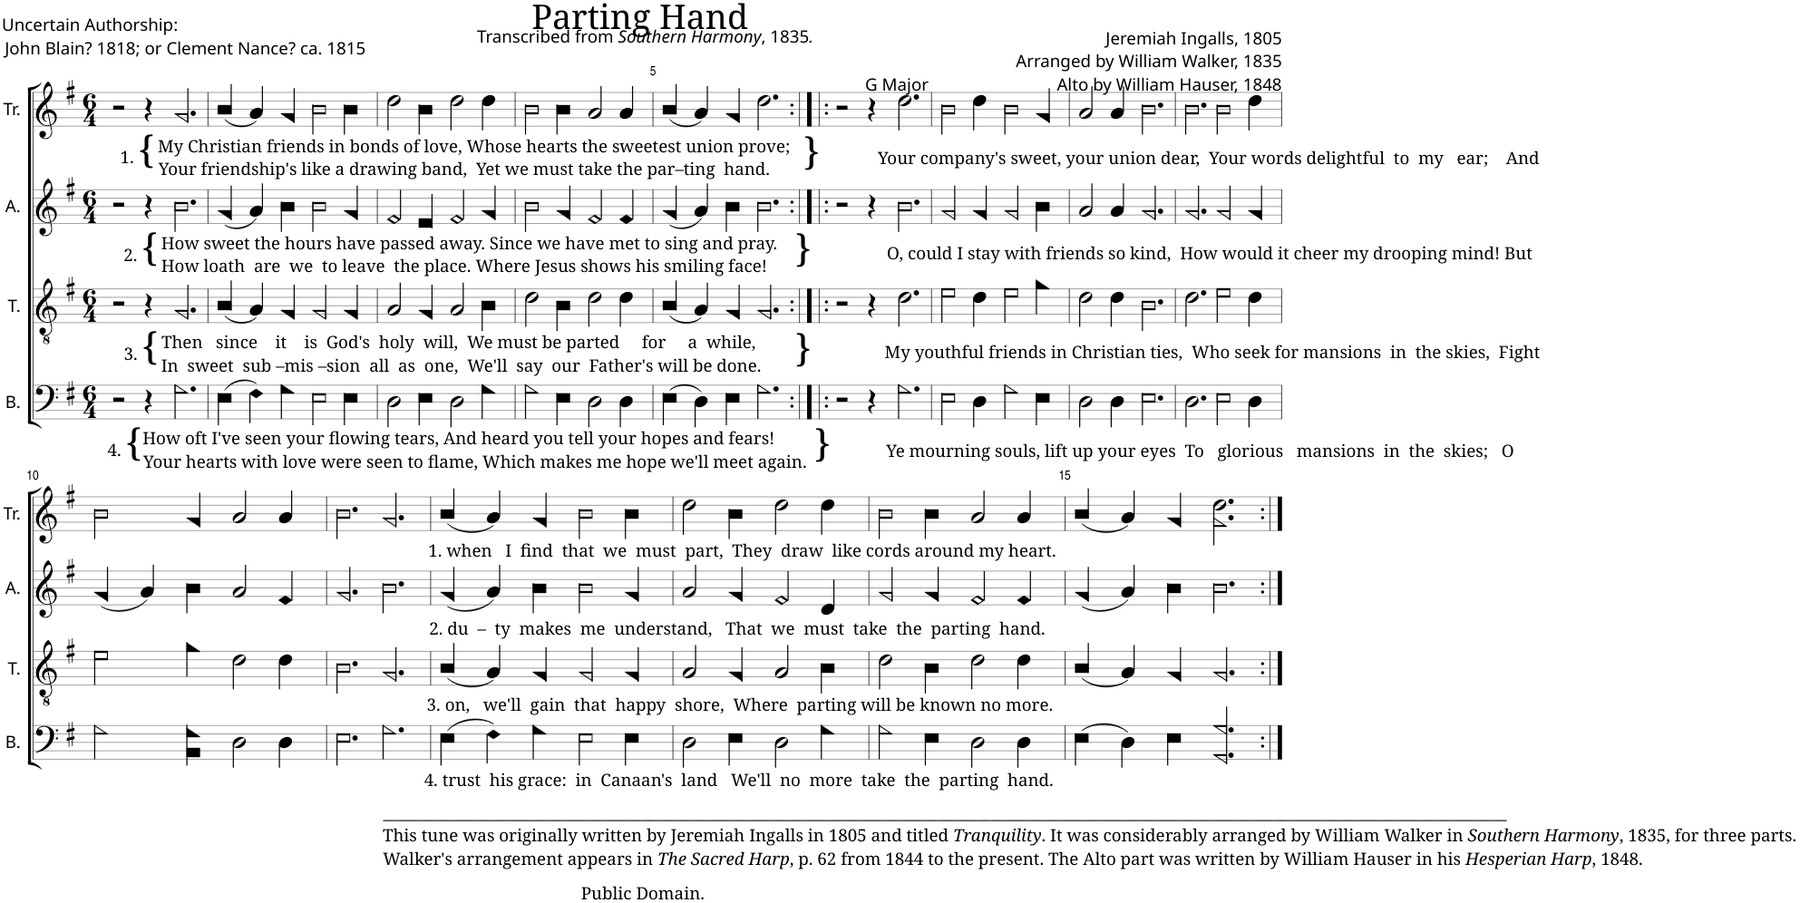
**kern	**kern	**kern	**kern
*part4	*part3	*part2	*part1
*staff4	*staff3	*staff2	*staff1
*I"B.	*I"T.	*I"A.	*I"Tr.
*I'B.	*I'T.	*I'A.	*I'Tr.
*clefF4	*clefGv2	*clefG2	*clefG2
*k[f#]	*k[f#]	*k[f#]	*k[f#]
*M6/4	*M6/4	*M6/4	*M6/4
=1	=1	=1	=1
2r	2r	2r	2r
4r	4r	4r	4r
!	!	!	!LO:TX:b:t=My Christian friends in bonds of love, Whose hearts the sweetest union prove;
!	!	!	!LO:TX:b:t=Your friendship's like a drawing band,  Yet we must take the par–ting  hand.
!	!	!	!LO:TX:b:t=1.
!	!	!	!LO:TX:b:t={
!	!	!LO:TX:b:t=How sweet the hours have passed away. Since we have met to sing and pray.	!
!	!	!LO:TX:b:t=How loath  are  we  to leave  the place. Where Jesus shows his smiling face!	!
!	!	!LO:TX:b:t=2.	!
!	!	!LO:TX:b:t={	!
!	!LO:TX:b:t=Then   since    it    is  God's  holy  will,  We must be parted     for     a  while,	!	!
!	!LO:TX:b:t=In  sweet  sub –mis –sion  all  as  one,  We'll  say  our  Father's will be done.	!	!
!	!LO:TX:b:t=3.	!	!
!	!LO:TX:b:t={	!	!
!LO:TX:b:t=4.	!	!	!
!LO:TX:b:t={	!	!	!
!LO:TX:b:t=How oft I've seen your flowing tears, And heard you tell your hopes and fears!	!	!	!
!LO:TX:b:t=Your hearts with love were seen to flame, Which makes me hope we'll meet again.	!	!	!
2.G!\	2.G!/	2.b!\	2.g!/
=2	=2	=2	=2
(4E!\	(4B!/	(4g!/	(4b!/
4F#!\)	4A!/)	4a!/)	4a!/)
4G!\	4G!/	4b!\	4g!/
2E!\	2G!/	2b!\	2b!\
4E!\	4G!/	4g!/	4b!\
=3	=3	=3	=3
2D!\	2A!/	2f#!/	2dd!\
4E!\	4G!/	4e!/	4b!\
2D!\	2A!/	2f#!/	2dd!\
4G!\	4B!\	4g!/	4dd!\
=4	=4	=4	=4
2G!\	2d!\	2b!\	2b!\
4E!\	4B!\	4g!/	4b!\
2D!\	2d!\	2f#!/	2a!/
4D!\	4d!\	4f#!/	4a!/
=5	=5	=5	=5
(4E!\	(4B!/	(4g!/	(4b!/
4D!\)	4A!/)	4a!/)	4a!/)
4E!\	4G!/	4b!\	4g!/
!	!	!	!LO:TX:b:t=}
!	!	!LO:TX:b:t=}	!
!	!LO:TX:b:t=}	!	!
!LO:TX:b:t=}	!	!	!
2.G!\	2.G!/	2.b!\	2.dd!\
=6:|!|:	=6:|!|:	=6:|!|:	=6:|!|:
2r	2r	2r	2r
4r	4r	4r	4r
!	!	!	!LO:TX:b:t=Your company's sweet, your union dear,  Your words delightful  to  my   ear;    And
!	!	!LO:TX:b:t=O, could I stay with friends so kind,  How would it cheer my drooping mind! But	!
!	!LO:TX:b:t=My youthful friends in Christian ties,  Who seek for mansions  in  the skies,  Fight	!	!
!LO:TX:b:t=Ye mourning souls, lift up your eyes  To   glorious   mansions  in  the  skies;   O	!	!	!
2.G!\	2.d!\	2.b!\	2.dd!\
=7	=7	=7	=7
2E!\	2e!\	2g!/	2b!\
4D!\	4d!\	4g!/	4dd!\
2G!\	2e!\	2g!/	2b!\
4E!\	4g!\	4b!\	4g!/
=8	=8	=8	=8
2D!\	2d!\	2a!/	2a!/
4D!\	4d!\	4a!/	4a!/
2.E!\	2.B!\	2.g!/	2.b!\
=9	=9	=9	=9
2.D!\	2.d!\	2.g!/	2.b!\
2E!\	2e!\	2g!/	2b!\
4D!\	4d!\	4g!/	4dd!\
!!LO:LB:g=z
=10	=10	=10	=10
2G!\	2e!\	(4g!/	2b!\
.	.	4a!/)	.
4E!\ 4G!\	4g!\	4b!\	4g!/
2D!\	2d!\	2a!/	2a!/
4D!\	4d!\	4f#!/	4a!/
=11	=11	=11	=11
2.E!\	2.B!\	2.g!/	2.b!\
2.G!\	2.G!/	2.b!\	2.g!/
=12	=12	=12	=12
!	!	!	!LO:TX:b:t=1. when   I  find  that  we  must  part,  They  draw  like cords around my heart.
!	!	!LO:TX:b:t=2. du  –  ty  makes  me  understand,   That  we  must  take  the  parting  hand.	!
!	!LO:TX:b:t=3. on,   we'll  gain  that  happy  shore,  Where  parting will be known no more.	!	!
!LO:TX:b:t=4. trust  his grace&colon;  in  Canaan's  land   We'll  no  more  take  the  parting  hand.	!	!	!
!LO:TX:b:t=________________________________________________________________________________________________________________________________________________	!	!	!
!LO:TX:b:t=This tune was originally written by Jeremiah Ingalls in 1805 and titled	!	!	!
!LO:TX:b:i:t=Tranquility	!	!	!
!LO:TX:b:t=. It was considerably arranged by William Walker in	!	!	!
!LO:TX:b:i:t=Southern Harmony	!	!	!
!LO:TX:b:t=, 1835, for three parts.	!	!	!
!LO:TX:b:t=Walker's arrangement appears in	!	!	!
!LO:TX:b:i:t=The Sacred Harp	!	!	!
!LO:TX:b:t=, p. 62 from 1844 to the present. The Alto part was written by William Hauser in his	!	!	!
!LO:TX:b:i:t=Hesperian Harp	!	!	!
!LO:TX:b:t=, 1848.	!	!	!
(4E!\	(4B!/	(4g!/	(4b!/
4F#!\)	4A!/)	4a!/)	4a!/)
4G!\	4G!/	4b!\	4g!/
2E!\	2G!/	2b!\	2b!\
4E!\	4G!/	4g!/	4b!\
=13	=13	=13	=13
2D!\	2A!/	2a!/	2dd!\
4E!\	4G!/	4g!/	4b!\
2D!\	2A!/	2f#!/	2dd!\
4G!\	4B!\	4d!/	4dd!\
=14	=14	=14	=14
2G!\	2d!\	2g!/	2b!\
4E!\	4B!\	4g!/	4b!\
2D!\	2d!\	2f#!/	2a!/
4D!\	4d!\	4f#!/	4a!/
=15	=15	=15	=15
(4E!\	(4B!/	(4g!/	(4b!/
4D!\)	4A!/)	4a!/)	4a!/)
4E!\	4G!/	4b!\	4g!/
2.GG!/ 2.G!/	2.G!/	2.b!\	2.g!\ 2.dd!\
=:|!	=:|!	=:|!	=:|!
*-	*-	*-	*-
